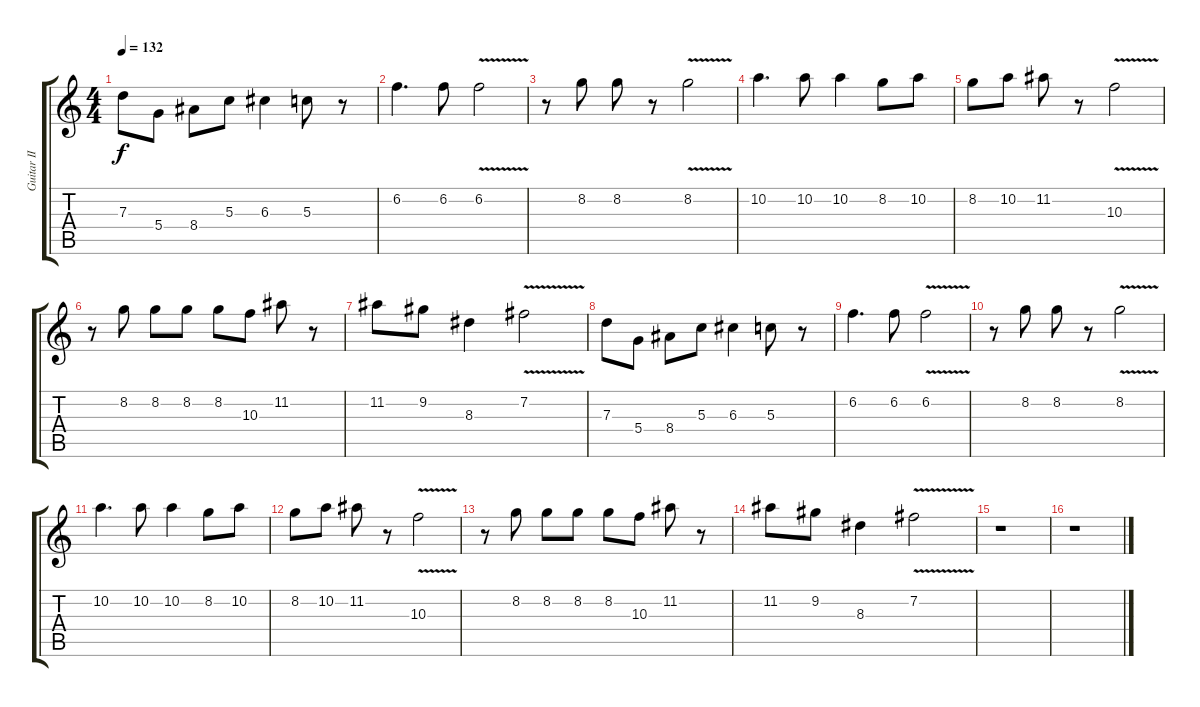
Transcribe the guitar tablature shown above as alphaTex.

\track ("Guitar II" "Guitar II") {instrument overdrivenguitar}
\staff {score tabs}
\tuning (E4 B3 G3 D3 A2 E2) {hide}
\ts (4 4)
\tempo 132
\clef g2
\ks c
7.3.8{dy f} 5.4.8 8.4.8 5.3.8 6.3.4 5.3.8 r.8 |
6.2.4{d} 6.2.8 6.2{v}.2 |
r.8 8.2.8 8.2.8 r.8 8.2{v}.2 |
10.2.4{d} 10.2.8 10.2.4 8.2.8 10.2.8 |
8.2.8 10.2.8 11.2.8 r.8 10.3{v}.2 |
r.8 8.2.8 8.2.8 8.2.8 8.2.8 10.3.8 11.2.8 r.8 |
11.2.8 9.2.8 8.3.4 7.2{v}.2 |
7.3.8 5.4.8 8.4.8 5.3.8 6.3.4 5.3.8 r.8 |
6.2.4{d} 6.2.8 6.2{v}.2 |
r.8 8.2.8 8.2.8 r.8 8.2{v}.2 |
10.2.4{d} 10.2.8 10.2.4 8.2.8 10.2.8 |
8.2.8 10.2.8 11.2.8 r.8 10.3{v}.2 |
r.8 8.2.8 8.2.8 8.2.8 8.2.8 10.3.8 11.2.8 r.8 |
11.2.8 9.2.8 8.3.4 7.2{v}.2 |
r.1 |
r.1
